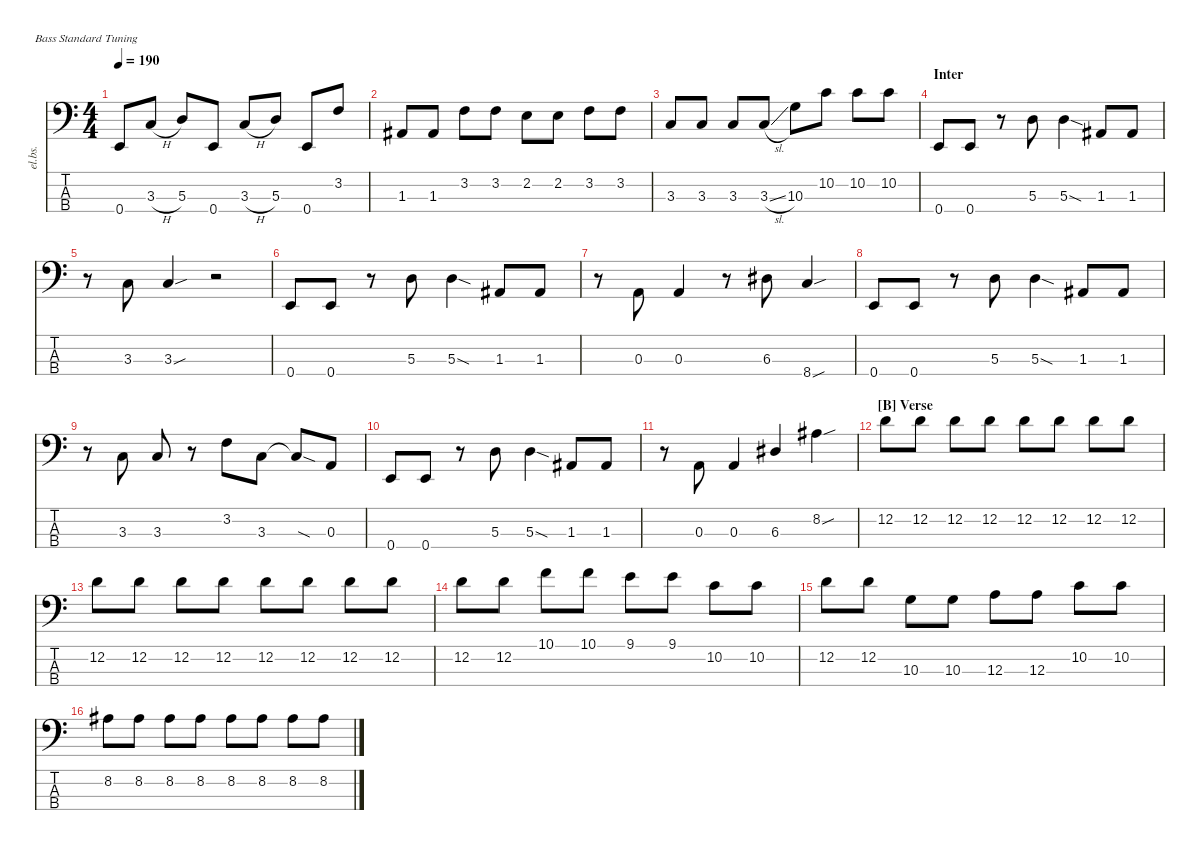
\defaultSystemsLayout 4
\hideDynamics
\bracketExtendMode nobrackets
\track ("Electric Bass" "el.bs.") {instrument electricbassfinger}
\staff {score tabs}
\tuning (G2 D2 A1 E1)
\ts (4 4)
\tempo 190
\clef f4
\ks c
0.4.8{dy mf beam Up} 3.3{h}.8{beam Up} 5.3.8{beam Up} 0.4.8{beam Up} 3.3{h}.8{beam Up} 5.3.8{beam Up} 0.4.8{beam Up} 3.2.8{beam Up} |
1.3{acc #}.8{beam Up} 1.3{acc #}.8{beam Up} 3.2.8{beam Down} 3.2.8{beam Down} 2.2.8{beam Down} 2.2.8{beam Down} 3.2.8{beam Down} 3.2.8{beam Down} |
3.3.8{beam Up} 3.3.8{beam Up} 3.3.8{beam Up} 3.3{sl}.8{beam Up} 10.3.8{beam Down} 10.2.8{beam Down} 10.2.8{beam Down} 10.2.8{beam Down} |
\section ("" "Inter")
0.4.8{beam Up} 0.4.8{beam Up} r.8{beam Down} 5.3.8{beam Down} 5.3{sod}.4{beam Down} 1.3{acc #}.8{beam Up} 1.3{acc #}.8{beam Up} |
r.8{beam Down} 3.3.8{beam Up} 3.3{sou}.4{beam Up} r.2{beam Down} |
0.4.8{beam Up} 0.4.8{beam Up} r.8{beam Down} 5.3.8{beam Down} 5.3{sod}.4{beam Down} 1.3{acc #}.8{beam Up} 1.3{acc #}.8{beam Up} |
r.8{beam Down} 0.3.8{beam Up} 0.3.4{beam Up} r.8{beam Down} 6.3{acc #}.8{beam Down} 8.4{sou}.4{beam Up} |
0.4.8{beam Up} 0.4.8{beam Up} r.8{beam Down} 5.3.8{beam Down} 5.3{sod}.4{beam Down} 1.3{acc #}.8{beam Up} 1.3{acc #}.8{beam Up} |
r.8{beam Down} 3.3.8{beam Up} 3.3.8{beam Up} r.8{beam Down} 3.2.8{beam Down} 3.3.8{beam Down} 3.3{sod t}.8{beam Up} 0.3.8{beam Up} |
0.4.8{beam Up} 0.4.8{beam Up} r.8{beam Down} 5.3.8{beam Down} 5.3{sod}.4{beam Down} 1.3{acc #}.8{beam Up} 1.3{acc #}.8{beam Up} |
r.8{beam Down} 0.3.8{beam Up} 0.3.4{beam Up} 6.3{acc #}.4{beam Up} 8.2{sou acc #}.4{beam Down} |
\section ("B" "Verse")
12.2.8{beam Down} 12.2.8{beam Down} 12.2.8{beam Down} 12.2.8{beam Down} 12.2.8{beam Down} 12.2.8{beam Down} 12.2.8{beam Down} 12.2.8{beam Down} |
12.2.8{beam Down} 12.2.8{beam Down} 12.2.8{beam Down} 12.2.8{beam Down} 12.2.8{beam Down} 12.2.8{beam Down} 12.2.8{beam Down} 12.2.8{beam Down} |
12.2.8{beam Down} 12.2.8{beam Down} 10.1.8{beam Down} 10.1.8{beam Down} 9.1.8{beam Down} 9.1.8{beam Down} 10.2.8{beam Down} 10.2.8{beam Down} |
12.2.8{beam Down} 12.2.8{beam Down} 10.3.8{beam Down} 10.3.8{beam Down} 12.3.8{beam Down} 12.3.8{beam Down} 10.2.8{beam Down} 10.2.8{beam Down} |
8.2{acc #}.8{beam Down} 8.2{acc #}.8{beam Down} 8.2{acc #}.8{beam Down} 8.2{acc #}.8{beam Down} 8.2{acc #}.8{beam Down} 8.2{acc #}.8{beam Down} 8.2{acc #}.8{beam Down} 8.2{acc #}.8{beam Down}
